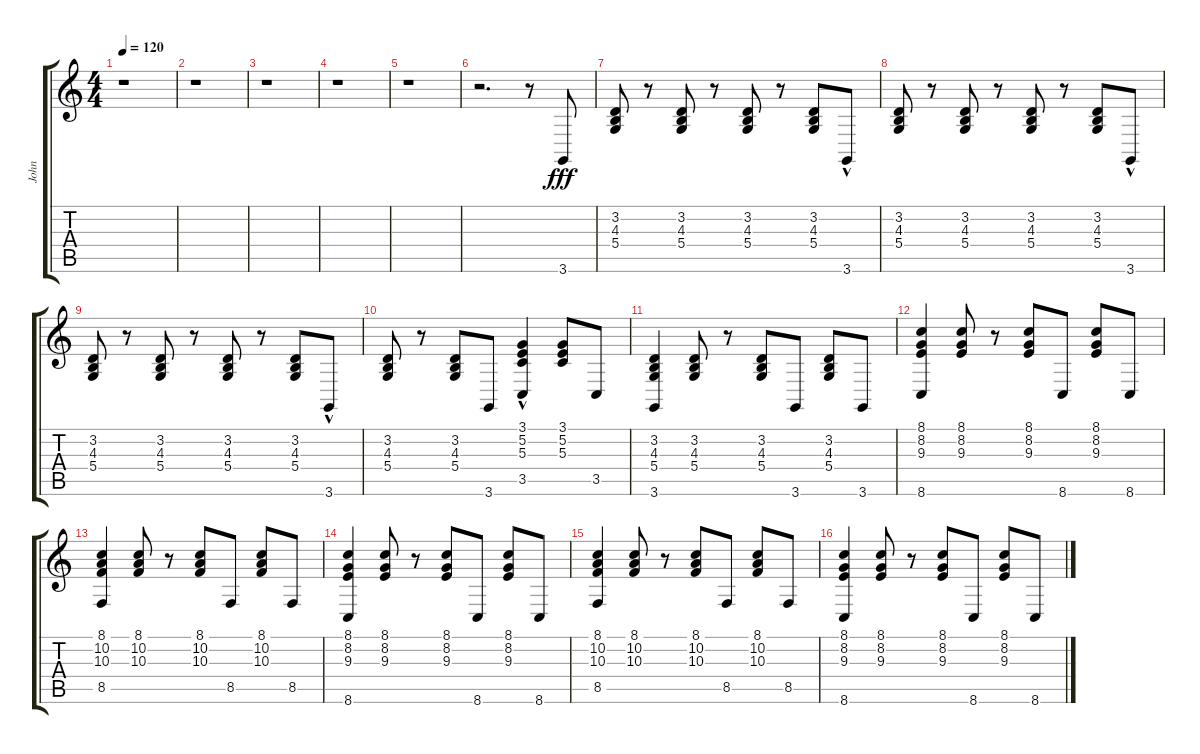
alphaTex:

\track ("John" "John") {instrument brightacousticpiano}
\staff {score tabs}
\tuning (E4 B3 G3 D3 A2 E2) {hide}
\ts (4 4)
\tempo 120
\clef g2
\ks c
r.1{dy fff} |
r.1 |
r.1 |
r.1 |
r.1 |
r.2{d} r.8 3.6.8 |
(3.2 4.3 5.4).8 r.8 (3.2 4.3 5.4).8 r.8 (3.2 4.3 5.4).8 r.8 (3.2 4.3 5.4).8 3.6{hac}.8 |
(3.2 4.3 5.4).8 r.8 (3.2 4.3 5.4).8 r.8 (3.2 4.3 5.4).8 r.8 (3.2 4.3 5.4).8 3.6{hac}.8 |
(3.2 4.3 5.4).8 r.8 (3.2 4.3 5.4).8 r.8 (3.2 4.3 5.4).8 r.8 (3.2 4.3 5.4).8 3.6{hac}.8 |
(3.2 4.3 5.4).8 r.8 (3.2 4.3 5.4).8 3.6.8 (3.1 5.2 5.3 3.5{hac}).4 (3.1 5.2 5.3).8 3.5.8 |
(3.2 4.3 5.4 3.6).4 (3.2 4.3 5.4).8 r.8 (3.2 4.3 5.4).8 3.6.8 (3.2 4.3 5.4).8 3.6.8 |
(8.1 8.2 9.3 8.6).4 (8.1 8.2 9.3).8 r.8 (8.1 8.2 9.3).8 8.6.8 (8.1 8.2 9.3).8 8.6.8 |
(8.1 10.2 10.3 8.5).4 (8.1 10.2 10.3).8 r.8 (8.1 10.2 10.3).8 8.5.8 (8.1 10.2 10.3).8 8.5.8 |
(8.1 8.2 9.3 8.6).4 (8.1 8.2 9.3).8{balance 5} r.8 (8.1 8.2 9.3).8 8.6.8 (8.1 8.2 9.3).8 8.6.8 |
(8.1 10.2 10.3 8.5).4 (8.1 10.2 10.3).8 r.8 (8.1 10.2 10.3).8 8.5.8 (8.1 10.2 10.3).8 8.5.8 |
(8.1 8.2 9.3 8.6).4 (8.1 8.2 9.3).8 r.8 (8.1 8.2 9.3).8 8.6.8 (8.1 8.2 9.3).8 8.6.8
